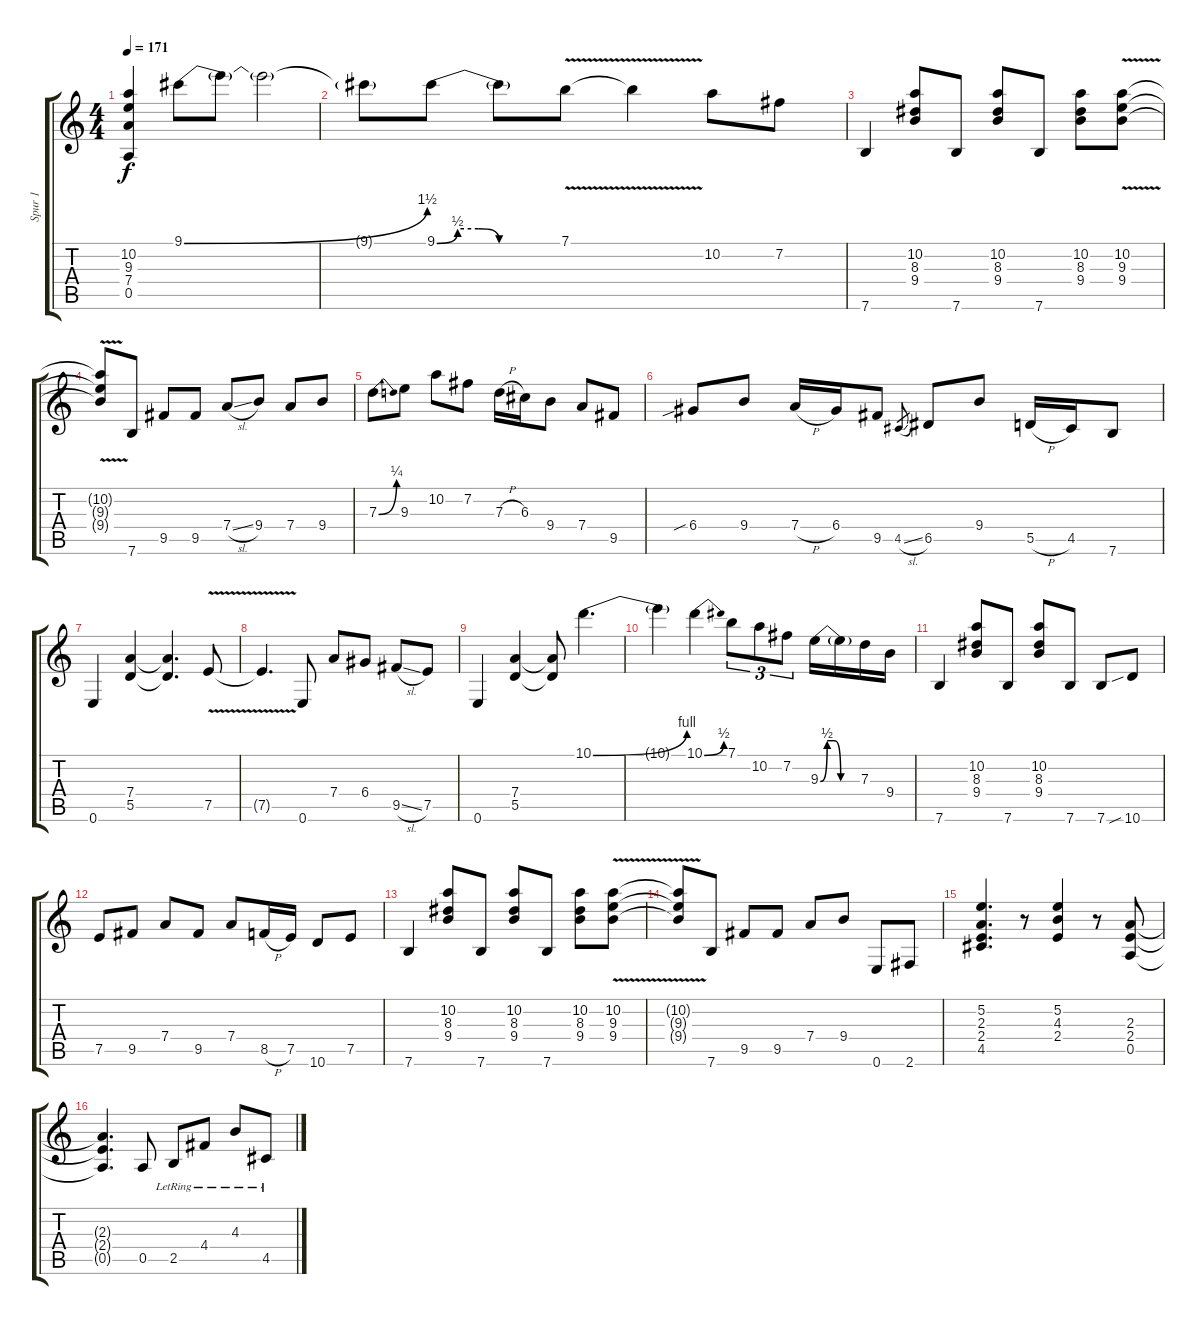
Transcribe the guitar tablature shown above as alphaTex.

\track ("Spur 1" "Spur 1") {instrument overdrivenguitar}
\staff {score tabs}
\tuning (E4 B3 G3 D3 A2 E2) {hide}
\ts (4 4)
\tempo 171
\clef g2
\ks c
(10.2 9.3 7.4 0.5).4{dy f} 9.1{be (bend 0 0 60 6)}.8 9.1{t}.8 9.1{t}.2 |
9.1{t}.8 9.1{be (custom 0 0 10 2 20 2 30 0 60 0)}.8 9.1{t}.8 7.1{v}.8 7.1{t}.4 10.2.8 7.2.8 |
7.6.4 (10.2 8.3 9.4).8 7.6.8 (10.2 8.3 9.4).8 7.6.8 (10.2 8.3 9.4).8 (10.2{v} 9.3{v} 9.4{v}).8 |
(10.2{t} 9.3{t} 9.4{t}).8 7.6.8 9.5.8 9.5.8 7.4{sl}.8 9.4.8 7.4.8 9.4.8 |
7.3{be (bend 0 0 60 1)}.8 9.3.8 10.2.8 7.2.8 7.3{h}.16 6.3.16 9.4.8 7.4.8 9.5.8 |
6.4{sib}.8 9.4.8 7.4{h}.16 6.4.16 9.5.8 4.5{sl}.8{gr} 6.5.8 9.4.8 5.5{h}.16 4.5.16 7.6.8 |
0.6.4 (7.4 5.5).4 (7.4{t} 5.5{t}).4{d} 7.5{v}.8 |
7.5{t}.4{d} 0.6.8 7.4.8 6.4.8 9.5{sl}.8 7.5.8 |
0.6.4 (7.4 5.5).4 (7.4{t} 5.5{t}).8 10.1{be (bend 0 0 60 4)}.4{d} |
10.1{t}.4 10.1{be (bend 0 0 60 2)}.4 7.1.8{tu (3 2)} 10.2.8{tu (3 2)} 7.2.8{tu (3 2)} 9.3{be (custom 0 0 10 2 20 2 30 0 60 0)}.16 9.3{t}.16 7.3.16 9.4.16 |
7.6.4 (10.2 8.3 9.4).8 7.6.8 (10.2 8.3 9.4).8 7.6.8 7.6.8 10.6{sib}.8 |
7.5.8 9.5.8 7.4.8 9.5.8 7.4.8 8.5{h}.16 7.5.16 10.6.8 7.5.8 |
7.6.4 (10.2 8.3 9.4).8 7.6.8 (10.2 8.3 9.4).8 7.6.8 (10.2 8.3 9.4).8 (10.2{v} 9.3{v} 9.4{v}).8 |
(10.2{t} 9.3{t} 9.4{t}).8 7.6.8 9.5.8 9.5.8 7.4.8 9.4.8 0.6.8 2.6.8 |
(5.2 2.3 2.4 4.5).4{d} r.8 (5.2 4.3 2.4).4 r.8 (2.3 2.4 0.5).8 |
(2.3{t} 2.4{t} 0.5{t}).4{d} 0.5.8 2.5{lr}.8 4.4{lr}.8 4.3{lr}.8 4.5{lr}.8
